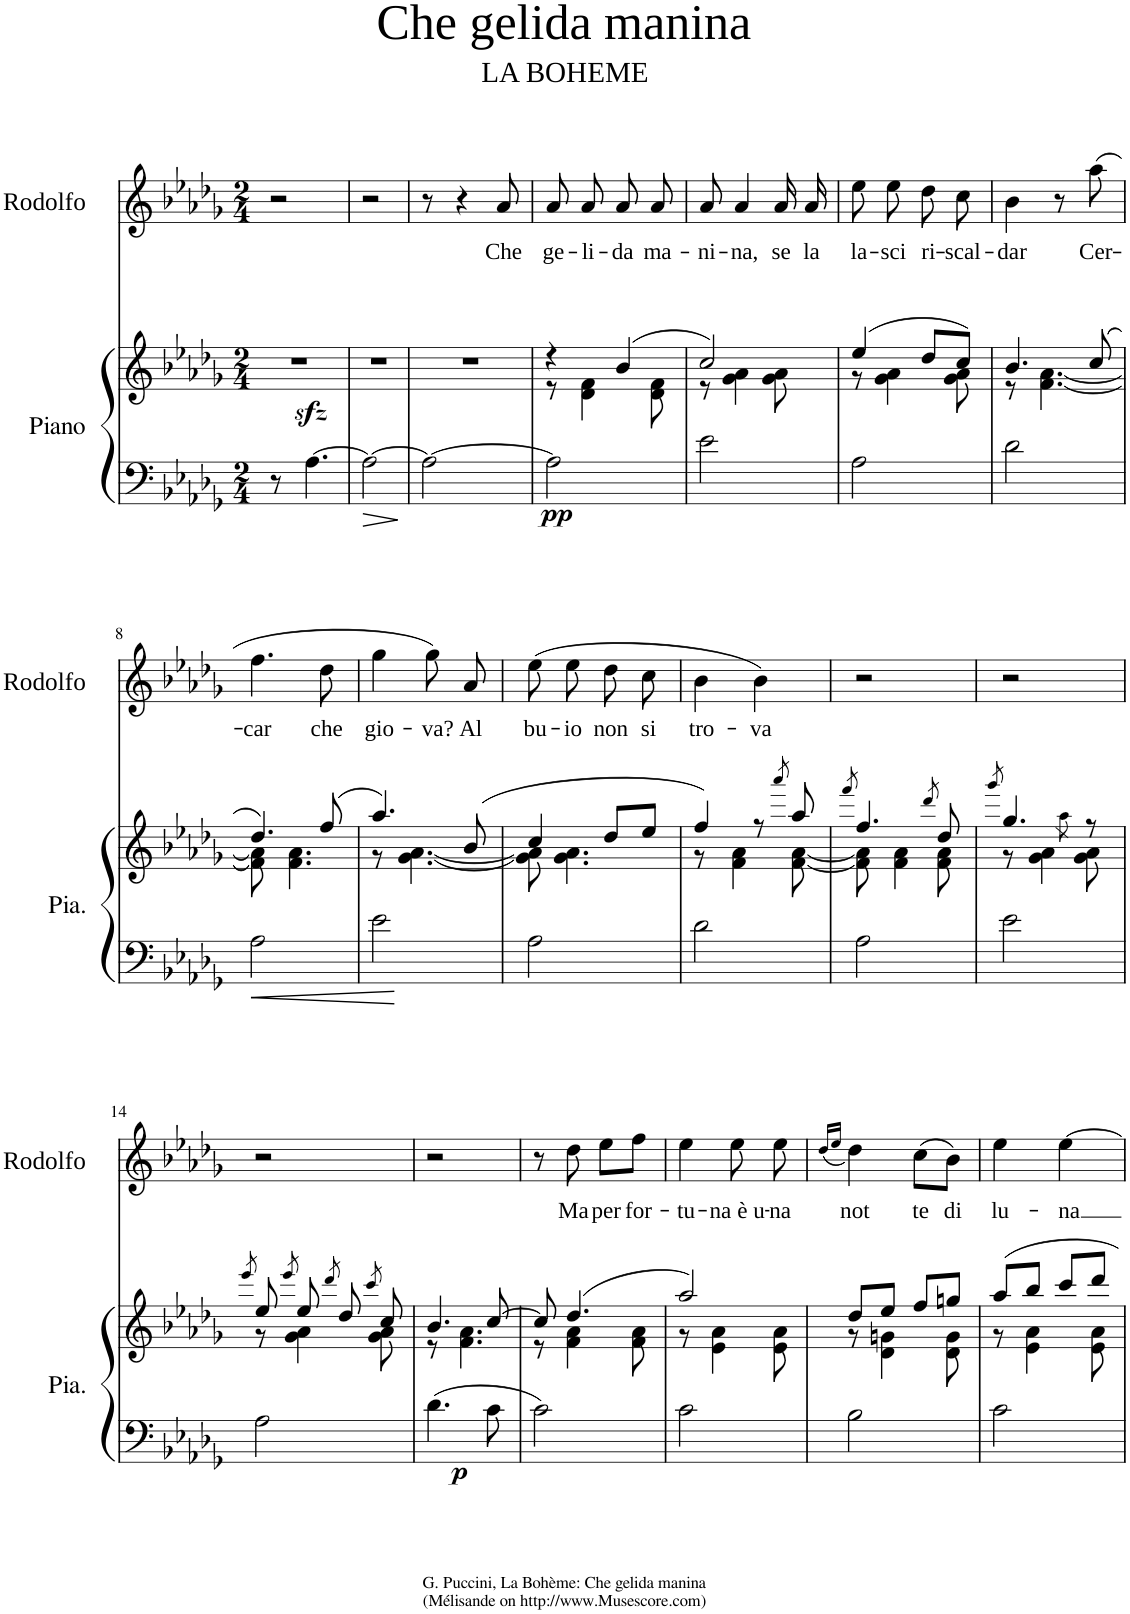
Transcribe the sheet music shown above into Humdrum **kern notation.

**kern	**kern	**dynam	**kern	**text
*part2	*part2	*part2	*part1	*part1
*staff3	*staff2	*staff2/3	*staff1	*staff1
*I"Piano	*	*	*I"Rodolfo	*
*I'Pia.	*	*	*I'Rodolfo	*
*clefF4	*clefG2	*	*clefG2	*
*k[b-e-a-d-g-]	*k[b-e-a-d-g-]	*	*k[b-e-a-d-g-]	*
*M2/4	*M2/4	*	*M2/4	*
=1	=1	=1	=1	=1
*	*^	*	*	*
8r	2r	8ryy	.	2r	.
!	!	!	!LO:DY:b	!	!
[4.A-\	.	4.ryy	sfz	.	.
*	*v	*v	*	*	*
=2	=2	=2	=2	=2
2A-\_	2r	.	2r	.
=3	=3	=3	=3	=3
2A-\_	2r	.	8r	.
.	.	.	4r	.
!	!	!	!	!LO:LY:b
.	.	.	8a-/	Che
=4	=4	=4	=4	=4
*	*^	*	*	*
!	!	!	!LO:DY:b=2	!	!LO:LY:b
2A-\]	4r	8r	pp	8a-/	ge-
!	!	!	!	!	!LO:LY:b
.	.	4d-\ 4f\	.	8a-/	-li-
!	!	!	!	!	!LO:LY:b
.	(4b-/	.	.	8a-/	-da
!	!	!	!	!	!LO:LY:b
.	.	8d-\ 8f\	.	8a-/	ma-
=5	=5	=5	=5	=5	=5
!	!	!	!	!	!LO:LY:b
2e-\	2cc/)	8r	.	8a-/	-ni-
!	!	!	!	!	!LO:LY:b
.	.	4g-\ 4a-\	.	4a-/	-na,
!	!	!	!	!	!LO:LY:b
.	.	8g-\ 8a-\	.	16a-/	se
!	!	!	!	!	!LO:LY:b
.	.	.	.	16a-/	la
=6	=6	=6	=6	=6	=6
!	!	!	!	!	!LO:LY:b
2A-\	(4ee-/	8r	.	8ee-\	la-
!	!	!	!	!	!LO:LY:b
.	.	4g-\ 4a-\	.	8ee-\	-sci
!	!	!	!	!	!LO:LY:b
.	8dd-/L	.	.	8dd-\	ri-
!	!	!	!	!	!LO:LY:b
.	8cc/J)	8g-\ 8a-\	.	8cc\	-scal-
=7	=7	=7	=7	=7	=7
!	!	!	!	!	!LO:LY:b
2d-\	4.b-/	8r	.	4b-\	-dar
.	.	[4.f\ [4.a-\	.	.	.
.	.	.	.	8r	.
!	!	!	!	!	!LO:LY:b
.	(8cc/	.	.	(8aa-\	Cer-
!!LO:LB:g=z
=8	=8	=8	=8	=8	=8
!	!	!	!	!	!LO:LY:b
2A-\	4.dd-/)	8f\] 8a-\]	.	4.ff\	-car
.	.	4.f\ 4.a-\	.	.	.
!	!	!	!	!	!LO:LY:b
.	(8ff/	.	.	8dd-\	che
=9	=9	=9	=9	=9	=9
!	!	!	!	!	!LO:LY:b
2e-\	4.aa-/)	8r	.	4gg-\	gio-
.	.	[4.g-\ [4.a-\	.	.	.
!	!	!	!	!	!LO:LY:b
.	.	.	.	8gg-\)	-va?
!	!	!	!	!	!LO:LY:b
.	(8b-/	.	.	8a-/	Al
=10	=10	=10	=10	=10	=10
!	!	!	!	!	!LO:LY:b
2A-\	4cc/	8g-\] 8a-\]	.	(8ee-\	bu-
!	!	!	!	!	!LO:LY:b
.	.	4.g-\ 4.a-\	.	8ee-\	-io
!	!	!	!	!	!LO:LY:b
.	8dd-/L	.	.	8dd-\	non
!	!	!	!	!	!LO:LY:b
.	8ee-/J	.	.	8cc\	si
=11	=11	=11	=11	=11	=11
!	!	!	!	!	!LO:LY:b
2d-\	4ff/)	8r	.	4b-\	tro-
.	.	4f\ 4a-\	.	.	.
!	!	!	!	!	!LO:LY:b
.	8r	.	.	4b-\)	-va
.	8qaaa-/	.	.	.	.
.	8aa-/	[8f\ [8a-\	.	.	.
=12	=12	=12	=12	=12	=12
.	8qfff/	.	.	.	.
2A-\	4.ff/	8f\] 8a-\]	.	2r	.
.	.	4f\ 4a-\	.	.	.
.	8qddd-/	.	.	.	.
.	8dd-/	8f\ 8a-\	.	.	.
=13	=13	=13	=13	=13	=13
.	8qggg-/	.	.	.	.
2e-\	4.gg-/	8r	.	2r	.
.	.	4g-\ 4a-\	.	.	.
.	.	8qaa-\	.	.	.
.	8r	8g-\ 8a-\	.	.	.
!!LO:LB:g=z
=14	=14	=14	=14	=14	=14
.	8qeee-/	.	.	.	.
2A-\	8ee-/	8r	.	2r	.
.	8qeee-/	.	.	.	.
.	8ee-/	4g-\ 4a-\	.	.	.
.	8qddd-/	.	.	.	.
.	8dd-/	.	.	.	.
.	8qccc/	.	.	.	.
.	8cc/	8g-\ 8a-\	.	.	.
=15	=15	=15	=15	=15	=15
4.d-\	4.b-/	8r	.	2r	.
.	.	4.f\ 4.a-\	.	.	.
!	!	!	!LO:DY:b=2	!	!
8c\	[8cc/	.	p	.	.
=16	=16	=16	=16	=16	=16
2c\	8cc/]	8r	.	8r	.
!	!	!	!	!	!LO:LY:b
.	(4.dd-/	4f\ 4a-\	.	8dd-\	Ma
!	!	!	!	!	!LO:LY:b
.	.	.	.	8ee-\L	per
!	!	!	!	!	!LO:LY:b
.	.	8f\ 8a-\	.	8ff\J	for-
=17	=17	=17	=17	=17	=17
!	!	!	!	!	!LO:LY:b
2c\	2aa-/)	8r	.	4ee-\	-tu-
.	.	4e-\ 4a-\	.	.	.
!	!	!	!	!	!LO:LY:b
.	.	.	.	8ee-\	-na è u-
!	!	!	!	!	!LO:LY:b
.	.	8e-\ 8a-\	.	8ee-\	-na
=18	=18	=18	=18	=18	=18
.	.	.	.	(16qdd-/LL	.
.	.	.	.	16qee-/JJ	.
!	!	!	!	!	!LO:LY:b
2B-\	8dd-/L	8r	.	4dd-\)	not
.	8ee-/J	4d-\ 4gn\	.	.	.
!	!	!	!	!	!LO:LY:b
.	8ff/L	.	.	(8cc\L	te
!	!	!	!	!	!LO:LY:b
.	8ggn/J	8d-\ 8g\	.	8b-\J)	-di
=19	=19	=19	=19	=19	=19
!	!	!	!	!	!LO:LY:b
2c\	8aa-/L	8r	.	4ee-\	lu-
.	8bb-/J	4e-\ 4a-\	.	.	.
!	!	!	!	!	!LO:LY:b
.	8ccc/L	.	.	[4ee-\	-na
.	8ddd-/J	8e-\ 8a-\	.	.	.
*	*v	*v	*	*	*
=	=	=	=	=
*-	*-	*-	*-	*-
